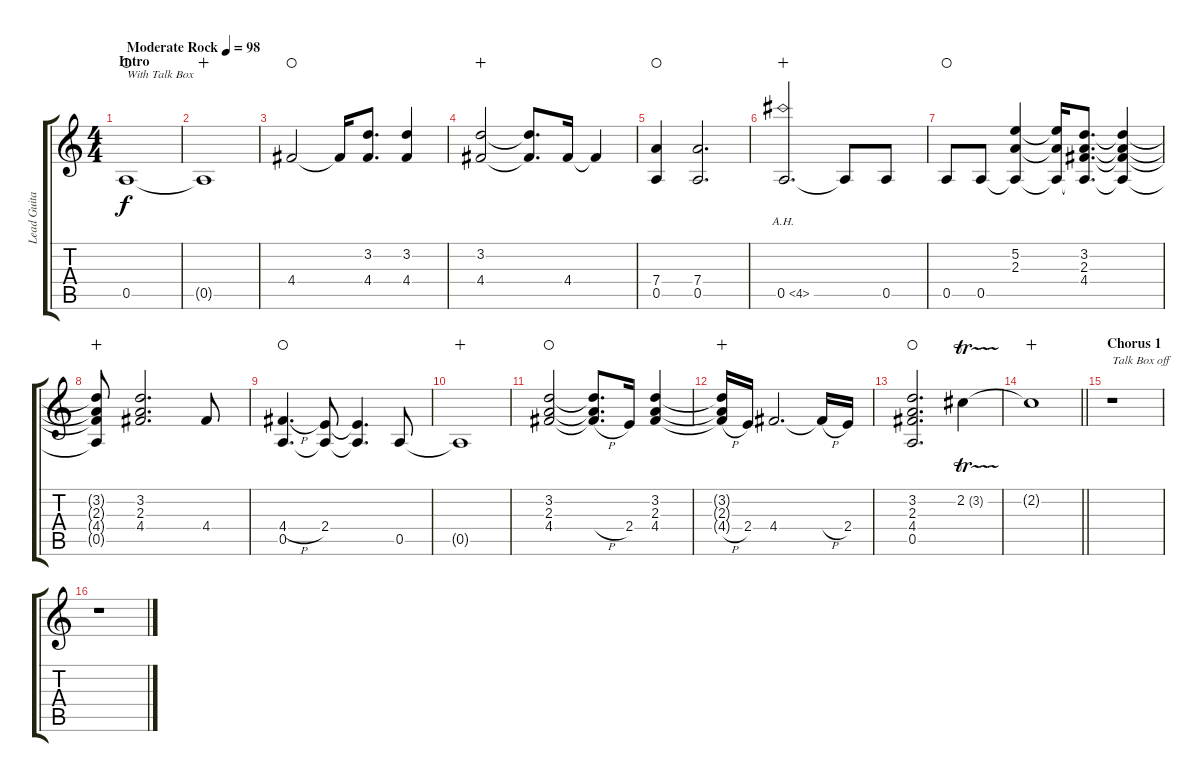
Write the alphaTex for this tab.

\track ("Lead Guitar -- Joe Perry" "Lead Guita") {instrument distortionguitar}
\staff {score tabs}
\tuning (E4 B3 G3 D3 A2 E2) {hide}
\ts (4 4)
\section ("" "Intro")
\tempo (98 "Moderate Rock")
\clef g2
\ks c
0.5.1{txt "With Talk Box" dy f instrument distortionguitar waho} |
0.5{t}.1{wahc} |
4.4.2{waho} 4.4{t}.16 (3.2 4.4).8{d} (3.2 4.4).4 |
(3.2 4.4).2{wahc} (3.2{t} 4.4{t}).8{d} 4.4.16 4.4{t}.4 |
(7.4 0.5).4{waho} (7.4 0.5).2{d} |
0.5{ah 4}.2{d wahc} 0.5{t}.8 0.5.8 |
0.5.8{waho} 0.5.8 (5.2 2.3 0.5{t}).4 (5.2{t} 2.3{t} 0.5{t}).16 (3.2 2.3 4.4 0.5{t}).8{d} (3.2{t} 2.3{t} 4.4{t} 0.5{t}).4 |
(3.2{t} 2.3{t} 4.4{t} 0.5{t}).8{wahc} (3.2 2.3 4.4).2{d} 4.4.8 |
(4.4{h} 0.5).4{d waho} (2.4 0.5{t}).8 (2.4{t} 0.5{t}).4{d} 0.5.8 |
0.5{t}.1{wahc} |
(3.2 2.3 4.4).2{waho} (3.2{t} 2.3{t} 4.4{h t}).8{d} 2.4.16 (3.2 2.3 4.4).4 |
(3.2{t} 2.3{t} 4.4{h t}).16{wahc} 2.4.16 4.4.2{d} 4.4{h t}.16 2.4.16 |
(3.2 2.3 4.4 0.5).2{d waho} 2.2{tr (3 32)}.4 |
\barLineRight lightlight
2.2{t}.1{wahc} |
\section ("" "Chorus 1")
r.1{txt "Talk Box off"} |
r.1
